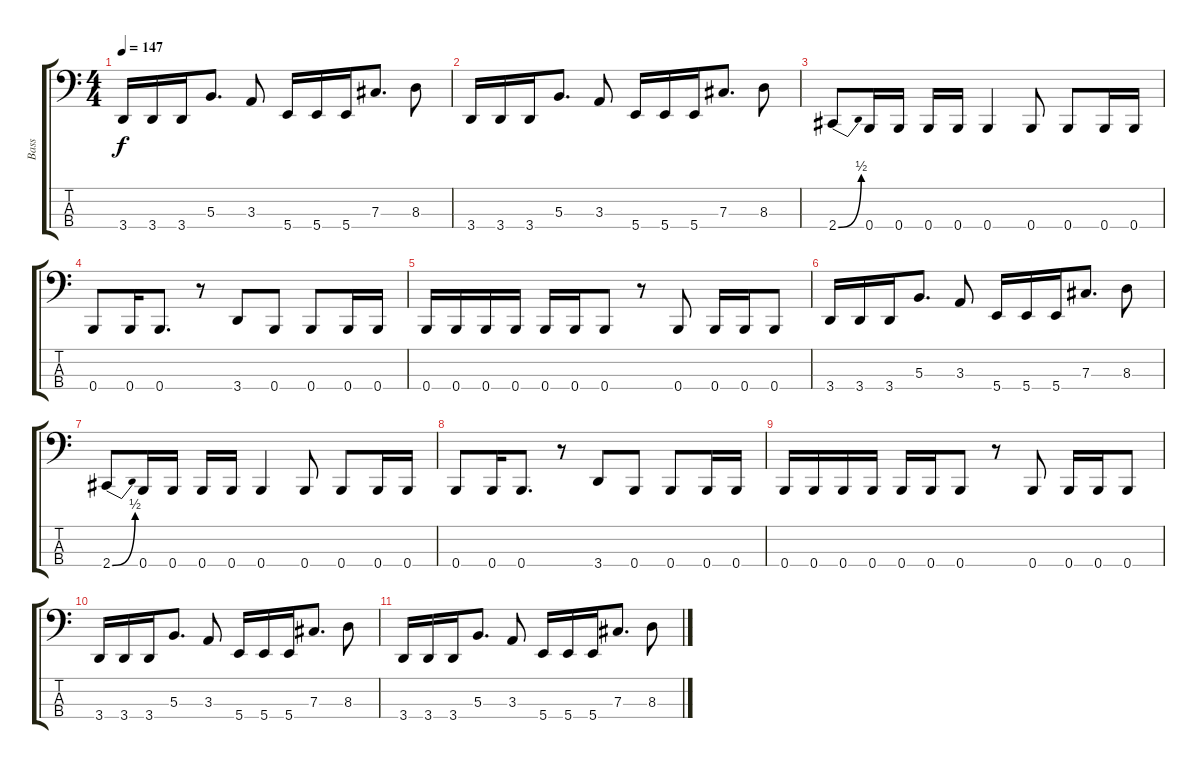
\track ("Bass" "Bass") {instrument electricbassfinger}
\staff {score tabs}
\tuning (E2 B1 Gb1 B0) {hide}
\ts (4 4)
\tempo 147
\clef f4
\ks c
3.4.16{dy f} 3.4.16 3.4.16 5.3.8{d} 3.3.8 5.4.16 5.4.16 5.4.16 7.3.8{d} 8.3.8 |
3.4.16 3.4.16 3.4.16 5.3.8{d} 3.3.8 5.4.16 5.4.16 5.4.16 7.3.8{d} 8.3.8 |
2.4{be (bend 0 0 60 2)}.8 0.4.16 0.4.16 0.4.16 0.4.16 0.4.4 0.4.8 0.4.8 0.4.16 0.4.16 |
0.4.8 0.4.16 0.4.8{d} r.8 3.4.8 0.4.8 0.4.8 0.4.16 0.4.16 |
0.4.16 0.4.16 0.4.16 0.4.16 0.4.16 0.4.16 0.4.8 r.8 0.4.8 0.4.16 0.4.16 0.4.8 |
3.4.16 3.4.16 3.4.16 5.3.8{d} 3.3.8 5.4.16 5.4.16 5.4.16 7.3.8{d} 8.3.8 |
2.4{be (bend 0 0 60 2)}.8 0.4.16 0.4.16 0.4.16 0.4.16 0.4.4 0.4.8 0.4.8 0.4.16 0.4.16 |
0.4.8 0.4.16 0.4.8{d} r.8 3.4.8 0.4.8 0.4.8 0.4.16 0.4.16 |
0.4.16 0.4.16 0.4.16 0.4.16 0.4.16 0.4.16 0.4.8 r.8 0.4.8 0.4.16 0.4.16 0.4.8 |
3.4.16 3.4.16 3.4.16 5.3.8{d} 3.3.8 5.4.16 5.4.16 5.4.16 7.3.8{d} 8.3.8 |
3.4.16 3.4.16 3.4.16 5.3.8{d} 3.3.8 5.4.16 5.4.16 5.4.16 7.3.8{d} 8.3.8
